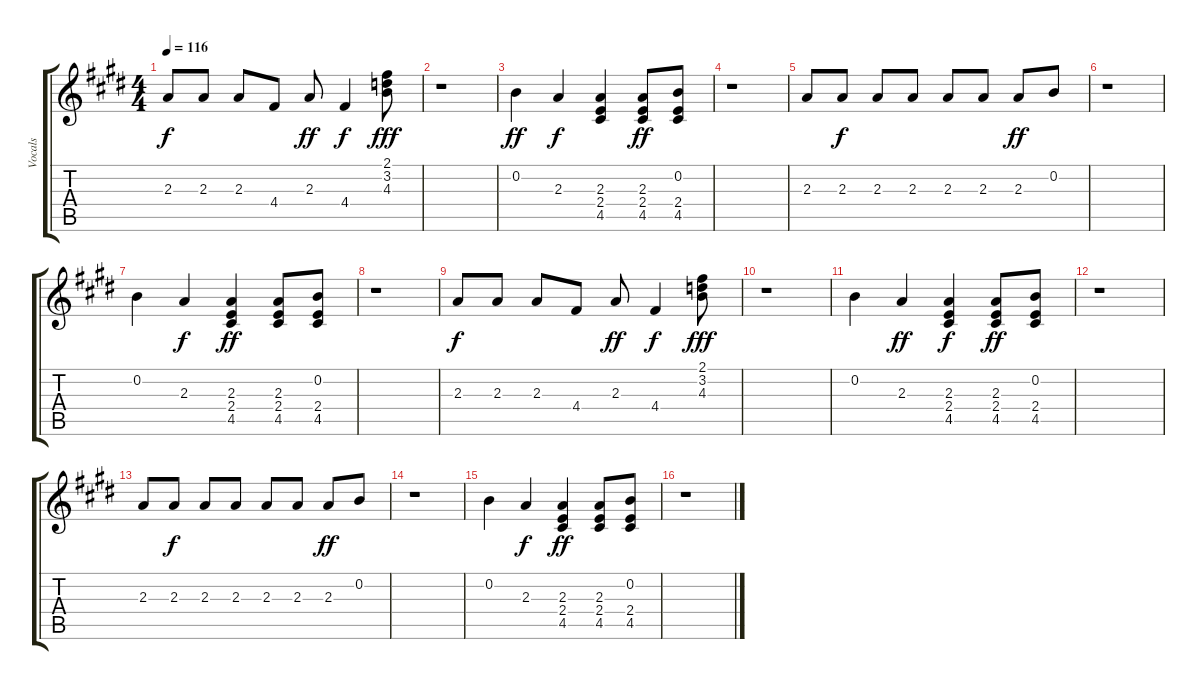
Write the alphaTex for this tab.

\track ("Vocals" "Vocals") {instrument electricguitarclean}
\staff {score tabs}
\tuning (E4 B3 G3 D3 A2 E2) {hide}
\ts (4 4)
\tempo 116
\clef g2
\ks e
2.3.8{dy f} 2.3.8 2.3.8 4.4.8 2.3.8{dy ff} 4.4.4{dy f} (2.1 3.2 4.3).8{dy fff} |
r.1 |
0.2.4{dy ff} 2.3.4{dy f} (2.3 2.4 4.5).4 (2.3 2.4 4.5).8{dy ff} (0.2 2.4 4.5).8 |
r.1 |
2.3.8 2.3.8{dy f} 2.3.8 2.3.8 2.3.8 2.3.8 2.3.8{dy ff} 0.2.8 |
r.1 |
0.2.4 2.3.4{dy f} (2.3 2.4 4.5).4{dy ff} (2.3 2.4 4.5).8 (0.2 2.4 4.5).8 |
r.1 |
2.3.8{dy f} 2.3.8 2.3.8 4.4.8 2.3.8{dy ff} 4.4.4{dy f} (2.1 3.2 4.3).8{dy fff} |
r.1 |
0.2.4 2.3.4{dy ff} (2.3 2.4 4.5).4{dy f} (2.3 2.4 4.5).8{dy ff} (0.2 2.4 4.5).8 |
r.1 |
2.3.8 2.3.8{dy f} 2.3.8 2.3.8 2.3.8 2.3.8 2.3.8{dy ff} 0.2.8 |
r.1 |
0.2.4 2.3.4{dy f} (2.3 2.4 4.5).4{dy ff} (2.3 2.4 4.5).8 (0.2 2.4 4.5).8 |
r.1
